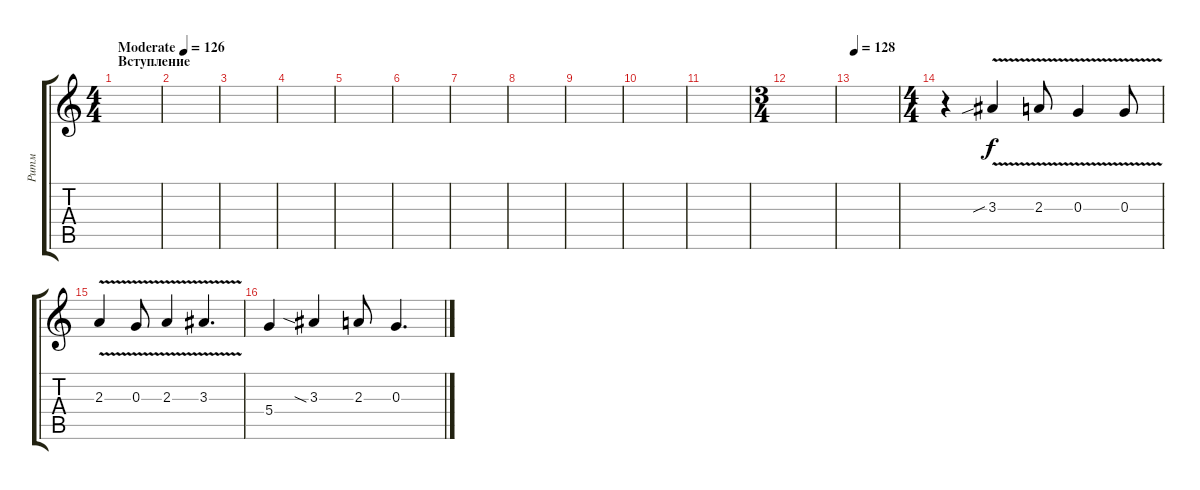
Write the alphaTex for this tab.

\track ("Ритм" "Ритм") {instrument distortionguitar}
\staff {score tabs}
\tuning (E4 B3 G3 D3 A2 E2) {hide}
\ts (4 4)
\section ("" "Вступление")
\tempo (126 "Moderate")
\tempo 103
\tempo 90
\tempo (126 "Moderate")
\clef g2
\ks c
|
|
|
|
|
|
|
|
|
|
|
\ts (3 4)
|
\tempo 128
|
\ts (4 4)
r.4 3.3{v sib}.4 2.3{v}.8 0.3{v}.4 0.3{v}.8 |
2.3{v}.4 0.3{v}.8 2.3{v}.4 3.3{v}.4{d} |
5.4.4 3.3{sia}.4 2.3.8 0.3.4{d}
